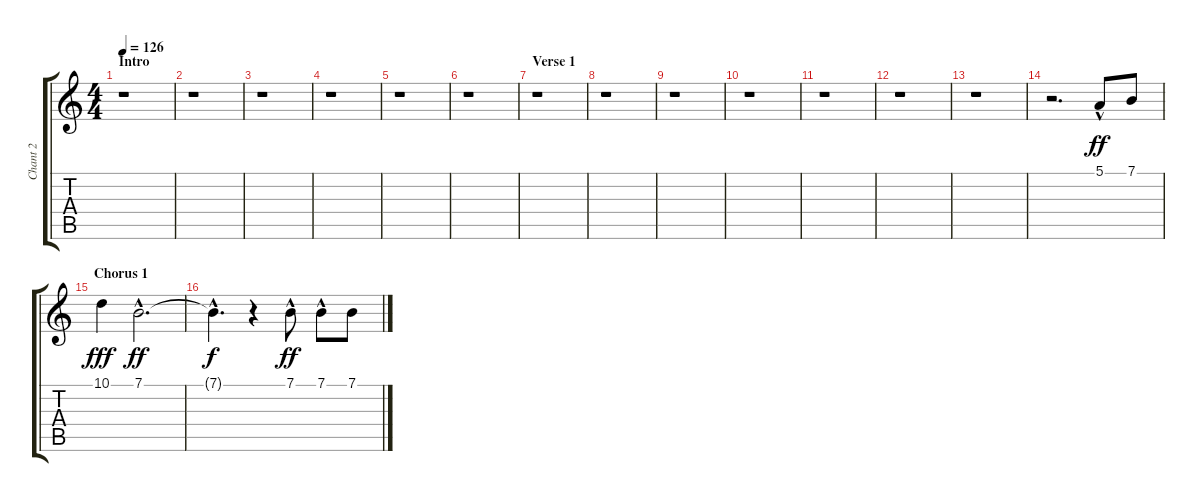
\track ("Chant 2" "Chant 2") {instrument sopranosax}
\staff {score tabs}
\tuning (E4 B3 G3 D3 A2 E2) {hide}
\ts (4 4)
\section ("" "Intro")
\tempo 126
\clef g2
\ks c
r.1{dy ff instrument sopranosax} |
r.1 |
r.1 |
r.1 |
r.1 |
r.1 |
\section ("" "Verse 1")
r.1 |
r.1 |
r.1 |
r.1 |
r.1 |
r.1 |
r.1 |
r.2{d} 5.1{hac}.8 7.1.8 |
\section ("" "Chorus 1")
10.1.4{dy fff} 7.1{hac}.2{d dy ff} |
7.1{hac t}.4{d dy f} r.4 7.1{hac}.8{dy ff} 7.1{hac}.8 7.1.8
